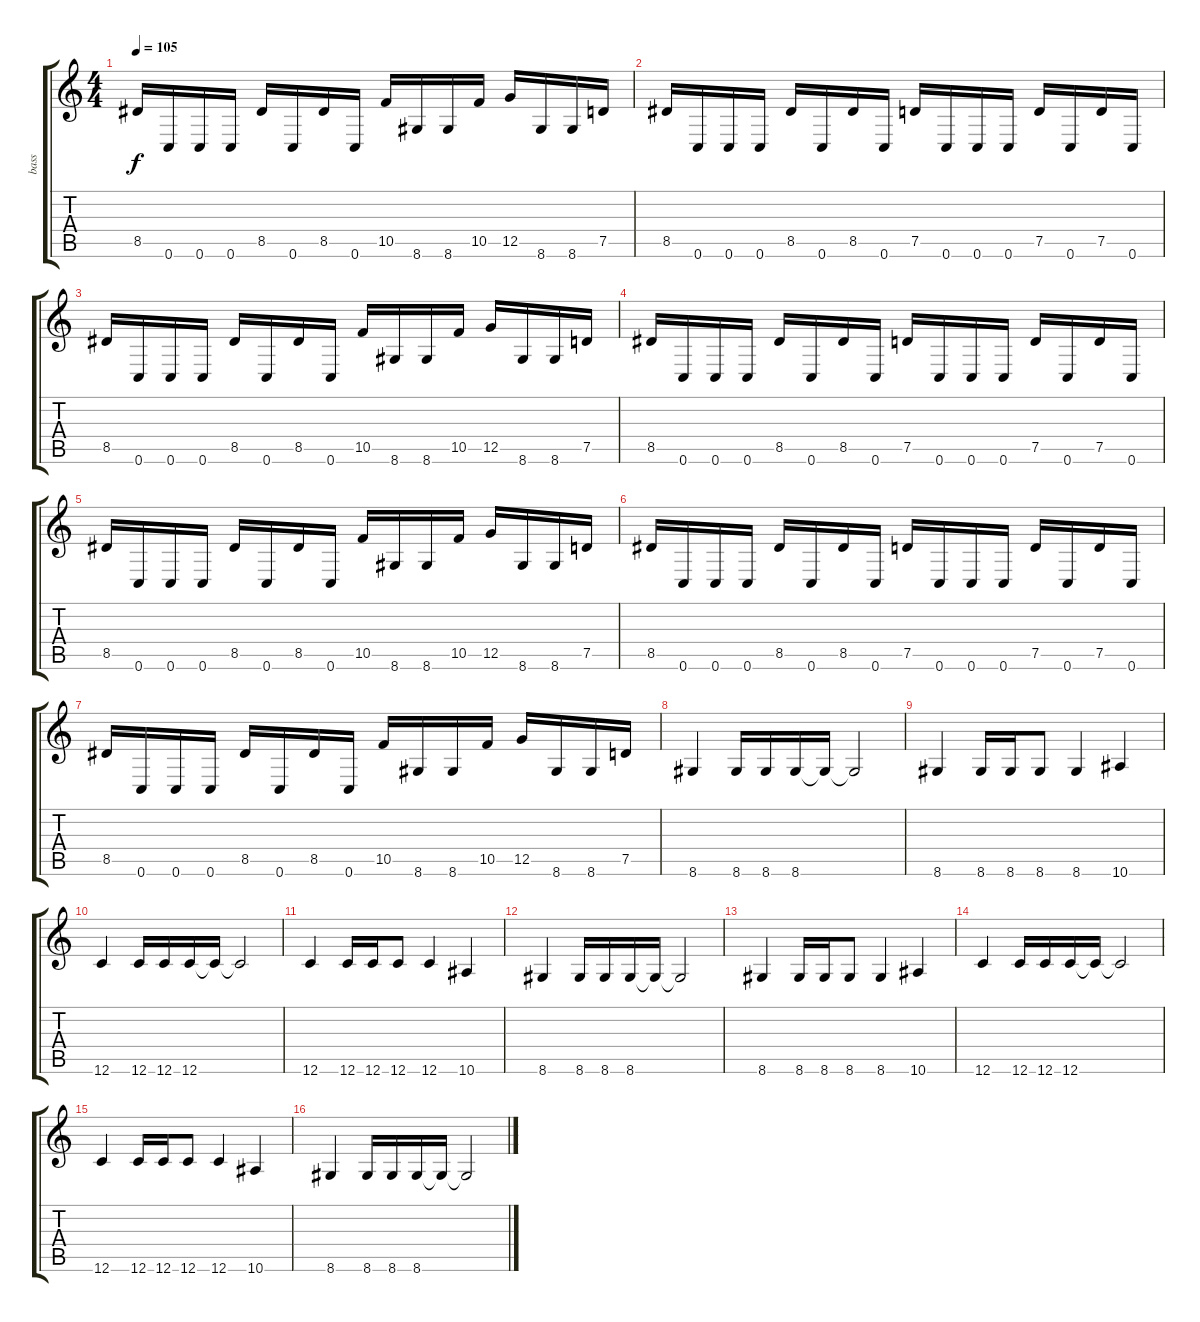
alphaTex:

\track ("bass" "bass") {instrument electricbasspick}
\staff {score tabs}
\tuning (D4 A3 F3 C3 G2 C2) {hide}
\ts (4 4)
\tempo 105
\clef g2
\ks c
8.5.16{dy f} 0.6.16 0.6.16 0.6.16 8.5.16 0.6.16 8.5.16 0.6.16 10.5.16 8.6.16 8.6.16 10.5.16 12.5.16 8.6.16 8.6.16 7.5.16 |
8.5.16 0.6.16 0.6.16 0.6.16 8.5.16 0.6.16 8.5.16 0.6.16 7.5.16 0.6.16 0.6.16 0.6.16 7.5.16 0.6.16 7.5.16 0.6.16 |
8.5.16 0.6.16 0.6.16 0.6.16 8.5.16 0.6.16 8.5.16 0.6.16 10.5.16 8.6.16 8.6.16 10.5.16 12.5.16 8.6.16 8.6.16 7.5.16 |
8.5.16 0.6.16 0.6.16 0.6.16 8.5.16 0.6.16 8.5.16 0.6.16 7.5.16 0.6.16 0.6.16 0.6.16 7.5.16 0.6.16 7.5.16 0.6.16 |
8.5.16 0.6.16 0.6.16 0.6.16 8.5.16 0.6.16 8.5.16 0.6.16 10.5.16 8.6.16 8.6.16 10.5.16 12.5.16 8.6.16 8.6.16 7.5.16 |
8.5.16 0.6.16 0.6.16 0.6.16 8.5.16 0.6.16 8.5.16 0.6.16 7.5.16 0.6.16 0.6.16 0.6.16 7.5.16 0.6.16 7.5.16 0.6.16 |
8.5.16 0.6.16 0.6.16 0.6.16 8.5.16 0.6.16 8.5.16 0.6.16 10.5.16 8.6.16 8.6.16 10.5.16 12.5.16 8.6.16 8.6.16 7.5.16 |
8.6.4 8.6.16 8.6.16 8.6.16 8.6{t}.16 8.6{t}.2 |
8.6.4 8.6.16 8.6.16 8.6.8 8.6.4 10.6.4 |
12.6.4 12.6.16 12.6.16 12.6.16 12.6{t}.16 12.6{t}.2 |
12.6.4 12.6.16 12.6.16 12.6.8 12.6.4 10.6.4 |
8.6.4 8.6.16 8.6.16 8.6.16 8.6{t}.16 8.6{t}.2 |
8.6.4 8.6.16 8.6.16 8.6.8 8.6.4 10.6.4 |
12.6.4 12.6.16 12.6.16 12.6.16 12.6{t}.16 12.6{t}.2 |
12.6.4 12.6.16 12.6.16 12.6.8 12.6.4 10.6.4 |
8.6.4 8.6.16 8.6.16 8.6.16 8.6{t}.16 8.6{t}.2
